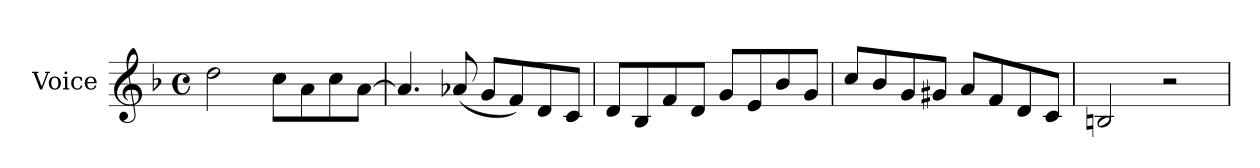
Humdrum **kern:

**kern
*part1
*staff1
*I"Voice
*I'Voice
*clefG2
*k[b-]
*M4/4
*met(c)
=1
2dd\
8cc\L
8a\
8cc\
[<8a\J
=2
4.a/]
(>8a-X/
8g/L
8f/)
8d/
8c/J
=3
8d/L
8B-/
8f/
8d/J
8g/L
8e/
8b-/
8g/J
=4
8cc/L
8b-/
8g/
8g#X/J
8a/L
8f/
8d/
8c/J
=5
2Bn/
2rcc
=
*-
